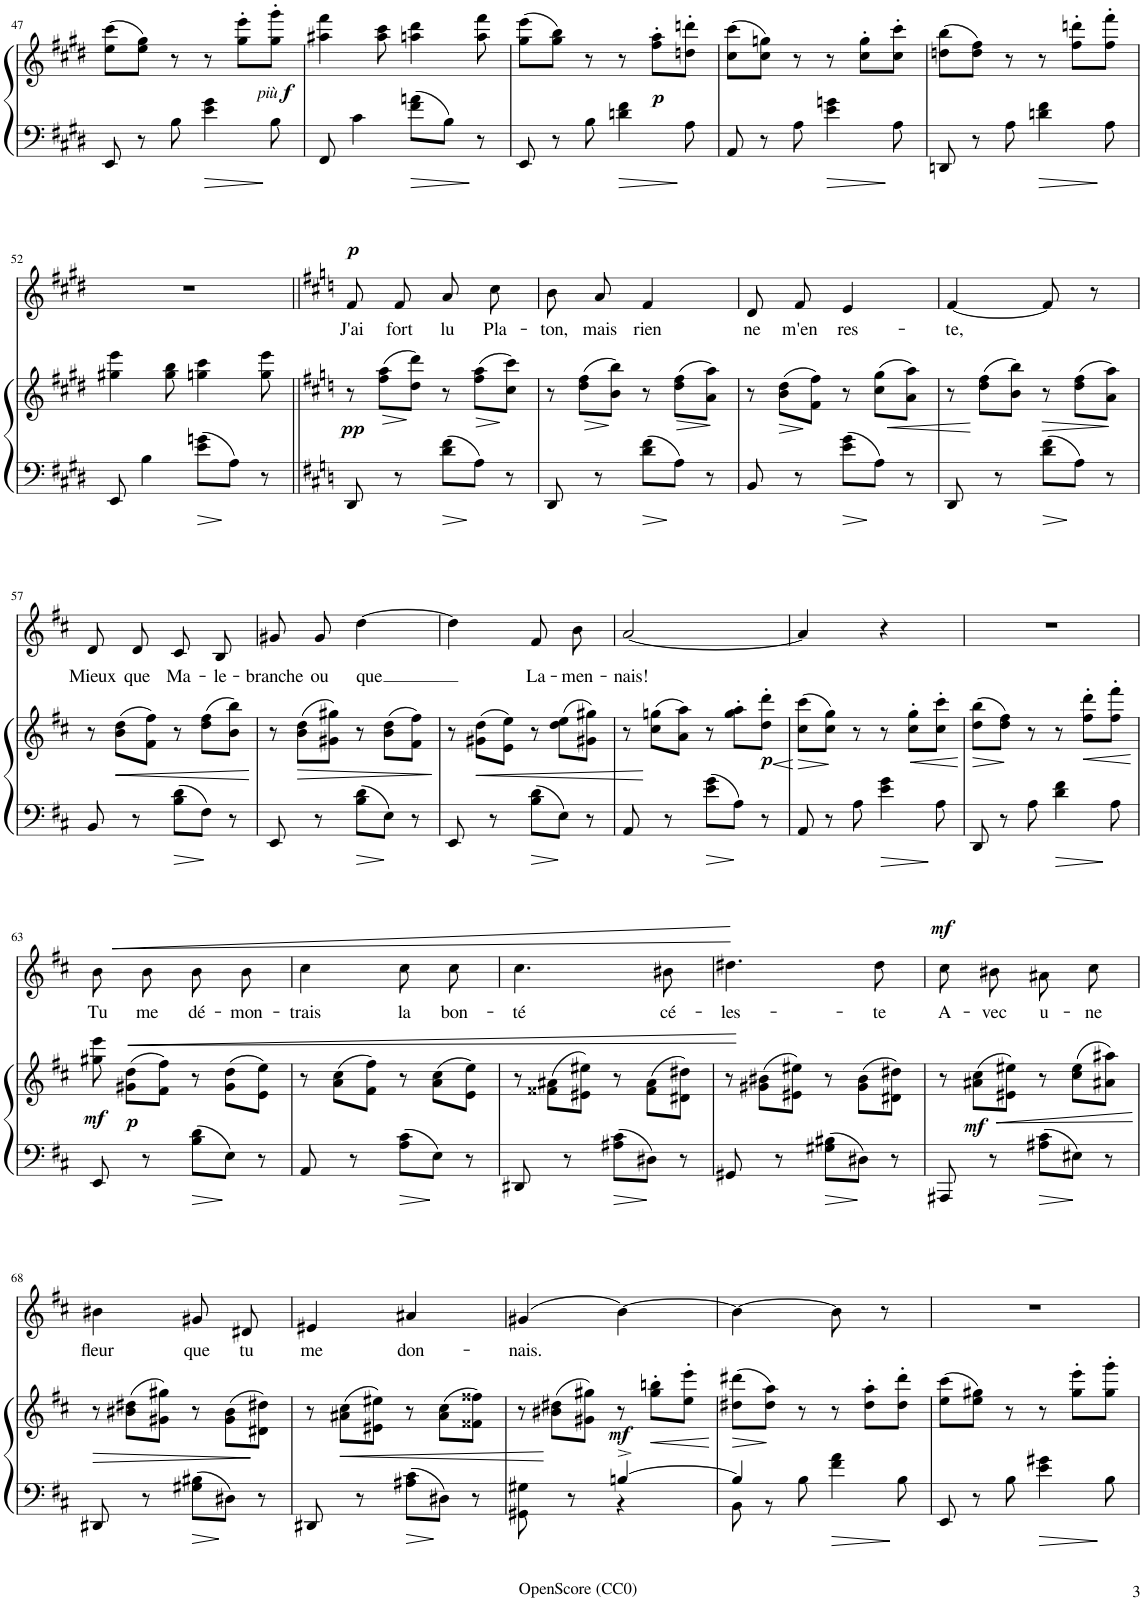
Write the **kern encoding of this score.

**kern	**kern	**dynam	**kern	**text	**dynam
*part2	*part2	*part2	*part1	*part1	*part1
*staff3	*staff2	*staff2/3	*staff1	*staff1	*staff1
*I"Piano	*	*	*I"Voice	*	*
*I'Pno	*	*	*	*	*
!!LO:PB:g=z
*clefF4	*clefG2	*	*clefG2	*	*
*k[f#c#g#d#]	*k[f#c#g#d#]	*	*k[f#c#g#d#]	*	*
*M2/4	*M2/4	*	*M2/4	*	*
=47	=47	=47	=47	=47	=47
12EE/	(12ee\ 12ccc#\L	.	2r	.	.
12r	12ee\ 12gg#\J)	.	.	.	.
12B\	12r	.	.	.	.
6e\ 6g#\	12r	.	.	.	.
.	12gg#\' 12eee\'L	.	.	.	.
!	!	!LO:DY:b	!	!	!
!	!	!LO:DY:n=1:b	!	!	!
12B\	12gg#\' 12ggg#\'J	other-dynamics f	.	.	.
=48	=48	=48	=48	=48	=48
12FF#/	6aa#X\ 6fff#\	.	2r	.	.
6c#\	.	.	.	.	.
.	12aa#\ 12ccc#\	.	.	.	.
12f#\ 12an\L	6aan\ 6ddd#\	.	.	.	.
12B\J	.	.	.	.	.
12r	12aa\ 12fff#\	.	.	.	.
=49	=49	=49	=49	=49	=49
12EE/	(12gg#\ 12eee\L	.	2r	.	.
12r	12gg#\ 12bb\J)	.	.	.	.
12B\	12r	.	.	.	.
6dn\ 6f#\	12r	.	.	.	.
!	!	!LO:DY:b	!	!	!
.	12ff#\' 12aa\'L	p	.	.	.
12A\	12ddn\' 12dddn\'J	.	.	.	.
=50	=50	=50	=50	=50	=50
12AA/	(12cc#\ 12ccc#\L	.	2r	.	.
12r	12cc#\ 12ggn\J)	.	.	.	.
12A\	12r	.	.	.	.
6e\ 6gn\	12r	.	.	.	.
.	12cc#\' 12gg\'L	.	.	.	.
12A\	12cc#\' 12ccc#\'J	.	.	.	.
=51	=51	=51	=51	=51	=51
12DDn/	(12ddn\ 12bb\L	.	2r	.	.
12r	12dd\ 12ff#\J)	.	.	.	.
12A\	12r	.	.	.	.
6dn\ 6f#\	12r	.	.	.	.
.	12ff#\' 12dddn\'L	.	.	.	.
12A\	12ff#\' 12fff#\'J	.	.	.	.
!!LO:LB:g=z
=52	=52	=52	=52	=52	=52
12EE/	6gg#X\ 6eee\	.	2r	.	.
6B\	.	.	.	.	.
.	12gg#\ 12bb\	.	.	.	.
12e\ 12gn\L	6ggn\ 6ccc#\	.	.	.	.
12A\J	.	.	.	.	.
12r	12gg\ 12eee\	.	.	.	.
=53||	=53||	=53||	=53||	=53||	=53||
*k[f#c#]	*k[f#c#]	*	*k[f#c#]	*	*
!	!	!LO:DY:b	!	!LO:LY:b	!LO:DY:a
8DD/	12r	pp	8f#/L	J'ai	p
!	!	!LO:HP:b	!	!	!
.	(12ff#\ 12aa\L	>	.	.	.
!	!	!	!	!LO:LY:b	!
8r	.	.	8f#/J	fort	.
.	12dd\ 12ddd\J)	]	.	.	.
!	!	!	!	!LO:LY:b	!
12d\ 12f#\L	12r	.	8a\L	lu	.
!	!	!LO:HP:b	!	!	!
12A\J	(12ff#\ 12aa\L	>	.	.	.
!	!	!	!	!LO:LY:b	!
.	.	.	8cc#\J	Pla-	.
12r	12cc#\ 12ccc#\J)	]	.	.	.
=54	=54	=54	=54	=54	=54
!	!	!	!	!LO:LY:b	!
8DD/	12r	.	8b/L	-ton,	.
!	!	!LO:HP:b	!	!	!
.	(12dd\ 12ff#\L	>	.	.	.
!	!	!	!	!LO:LY:b	!
8r	.	.	8a/J	mais	.
.	12b\ 12bb\J)	]	.	.	.
!	!	!	!	!LO:LY:b	!
12d\ 12f#\L	12r	.	4f#/	rien	.
!	!	!LO:HP:b	!	!	!
12A\J	(12dd\ 12ff#\L	>	.	.	.
12r	12a\ 12aa\J)	]	.	.	.
=55	=55	=55	=55	=55	=55
!	!	!	!	!LO:LY:b	!
8BB/	12r	.	8d/L	ne	.
!	!	!LO:HP:b	!	!	!
.	(12b\ 12dd\L	>	.	.	.
!	!	!	!	!LO:LY:b	!
8r	.	.	8f#/J	m'en	.
.	12f#\ 12ff#\J)	]	.	.	.
!	!	!	!	!LO:LY:b	!
12e\ 12g\L	12r	.	4e/	res-	.
!	!	!LO:HP:b	!	!	!
12A\J	(12cc#\ 12gg\L	<	.	.	.
12r	12a\ 12aa\J)	.	.	.	.
=56	=56	=56	=56	=56	=56
!	!	!	!	!LO:LY:b	!
8DD/	12r	.	[4f#/	-te,	.
.	(12dd\ 12ff#\L	[	.	.	.
8r	.	.	.	.	.
.	12b\ 12bb\J)	.	.	.	.
!	!	!LO:HP:b	!	!	!
12d\ 12f#\L	12r	>	8f#/]	.	.
12A\J	(12dd\ 12ff#\L	.	.	.	.
.	.	.	8r	.	.
12r	12a\ 12aa\J)	]	.	.	.
!!LO:LB:g=z
=57	=57	=57	=57	=57	=57
!	!	!	!	!LO:LY:b	!
8BB/	12r	.	8d/L	Mieux	.
!	!	!LO:HP:b	!	!	!
.	(12b\ 12dd\L	<	.	.	.
!	!	!	!	!LO:LY:b	!
8r	.	.	8d/J	que	.
.	12f#\ 12ff#\J)	.	.	.	.
!	!	!	!	!LO:LY:b	!
12B\ 12d\L	12r	.	8c#/L	Ma-	.
12F#\J	(12dd\ 12ff#\L	.	.	.	.
!	!	!	!	!LO:LY:b	!
.	.	.	8B/J	-le-	.
12r	12b\ 12bb\J)	.	.	.	.
.	.	[	.	.	.
=58	=58	=58	=58	=58	=58
!	!	!	!	!LO:LY:b	!
8EE/	12r	.	8g#X/L	-branche	.
!	!	!LO:HP:b	!	!	!
.	(12b\ 12dd\L	>	.	.	.
!	!	!	!	!LO:LY:b	!
8r	.	.	8g#/J	ou	.
.	12g#X\ 12gg#X\J)	.	.	.	.
!	!	!	!	!LO:LY:b	!
12B\ 12d\L	12r	.	[4dd\	que	.
12E\J	(12b\ 12dd\L	.	.	.	.
12r	12f#\ 12ff#\J)	.	.	.	.
.	.	]	.	.	.
=59	=59	=59	=59	=59	=59
8EE/	12r	.	4dd\]	.	.
!	!	!LO:HP:b	!	!	!
.	(12g#X\ 12dd\L	<	.	.	.
8r	.	.	.	.	.
.	12e\ 12ee\J)	.	.	.	.
!	!	!	!	!LO:LY:b	!
12B\ 12d\L	12r	.	8f#/L	La-	.
12E\J	(12dd\ 12ee\L	.	.	.	.
!	!	!	!	!LO:LY:b	!
.	.	.	8b/J	-men-	.
12r	12g#X\ 12gg#X\J)	.	.	.	.
=60	=60	=60	=60	=60	=60
!	!	!	!	!LO:LY:b	!
8AA/	12r	.	[2a/	-nais!	.
.	(12cc#\ 12ggn\L	[	.	.	.
8r	.	.	.	.	.
.	12a\ 12aa\J)	.	.	.	.
12e\ 12g\L	12r	.	.	.	.
12A\J	12gg\' 12aa\'L	.	.	.	.
!	!	!LO:HP:b	!	!	!
!	!	!LO:DY:n=1:b	!	!	!
12r	12dd\' 12ddd\'J	< p	.	.	.
.	.	[	.	.	.
=61	=61	=61	=61	=61	=61
!	!	!LO:HP:b	!	!	!
12AA/	(12cc#\ 12ccc#\L	>	4a/]	.	.
12r	12cc#\ 12gg\J)	]	.	.	.
12A\	12r	.	.	.	.
6e\ 6g\	12r	.	4r	.	.
!	!	!LO:HP:b	!	!	!
.	12cc#\' 12gg\'L	<	.	.	.
12A\	12cc#\' 12ccc#\'J	.	.	.	.
.	.	[	.	.	.
=62	=62	=62	=62	=62	=62
!	!	!LO:HP:b	!	!	!
12DD/	(12dd\ 12bb\L	>	2r	.	.
12r	12dd\ 12ff#\J)	]	.	.	.
12A\	12r	.	.	.	.
6d\ 6f#\	12r	.	.	.	.
!	!	!LO:HP:b	!	!	!
.	12ff#\' 12ddd\'L	<	.	.	.
12A\	12ff#\' 12fff#\'J	.	.	.	.
.	.	[	.	.	.
!!LO:LB:g=z
=63	=63	=63	=63	=63	=63
!	!	!LO:DY:b	!	!LO:LY:b	!LO:HP:b
8EE/	12gg#X\ 12eee\	mf	8b\L	Tu	<
!	!	!LO:HP:b	!	!	!
!	!	!LO:DY:n=1:b	!	!	!
.	(12g#X\ 12dd\L	< p	.	.	.
!	!	!	!	!LO:LY:b	!
8r	.	.	8b\J	me	.
.	12f#\ 12ff#\J)	.	.	.	.
!	!	!	!	!LO:LY:b	!
12B\ 12d\L	12r	.	8b\L	dé-	.
12E\J	(12g#\ 12dd\L	.	.	.	.
!	!	!	!	!LO:LY:b	!
.	.	.	8b\J	-mon-	.
12r	12e\ 12ee\J)	.	.	.	.
=64	=64	=64	=64	=64	=64
!	!	!	!	!LO:LY:b	!
8AA/	12r	.	4cc#\	-trais	.
.	(12a\ 12cc#\L	.	.	.	.
8r	.	.	.	.	.
.	12f#\ 12ff#\J)	.	.	.	.
!	!	!	!	!LO:LY:b	!
12A\ 12c#\L	12r	.	8cc#\L	la	.
12E\J	(12a\ 12cc#\L	.	.	.	.
!	!	!	!	!LO:LY:b	!
.	.	.	8cc#\J	bon-	.
12r	12e\ 12ee\J)	.	.	.	.
=65	=65	=65	=65	=65	=65
!	!	!	!	!LO:LY:b	!
8DD#X/	12r	.	4.cc#\	-té	.
.	(12f##X\ 12a#X\L	.	.	.	.
8r	.	.	.	.	.
.	12e#X\ 12ee#X\J)	.	.	.	.
12A#X\ 12c#\L	12r	.	.	.	.
12D#X\J	(12f##\ 12a#\L	.	.	.	.
!	!	!	!	!LO:LY:b	!
.	.	.	8b#X\	cé-	.
12r	12d#X\ 12dd#X\J)	.	.	.	.
.	.	[	.	.	[
=66	=66	=66	=66	=66	=66
!	!	!	!	!LO:LY:b	!
8GG#X/	12r	.	4.dd#X\	-les-	.
.	(12g#X\ 12b#X\L	.	.	.	.
8r	.	.	.	.	.
.	12e#X\ 12ee#X\J)	.	.	.	.
12G#X\ 12B#X\L	12r	.	.	.	.
12D#X\J	(12g#\ 12b#\L	.	.	.	.
!	!	!	!	!LO:LY:b	!
.	.	.	8dd#\	-te	.
12r	12d#X\ 12dd#X\J)	.	.	.	.
=67	=67	=67	=67	=67	=67
!	!	!	!	!LO:LY:b	!LO:DY:a
8AAA#X/	12r	.	8cc#\L	A-	mf
!	!	!LO:DY:b	!	!	!
.	(12a#X\ 12cc#\L	mf	.	.	.
!	!	!	!	!LO:LY:b	!
8r	.	.	8b#X\J	-vec	.
!	!	!LO:HP:b	!	!	!
.	12e#X\ 12ee#X\J)	<	.	.	.
!	!	!	!	!LO:LY:b	!
12A#X\ 12c#\L	12r	.	8a#X\L	u-	.
12E#X\J	(12cc#\ 12ee#\L	.	.	.	.
!	!	!	!	!LO:LY:b	!
.	.	.	8cc#\J	-ne	.
12r	12a#X\ 12aa#X\J)	.	.	.	.
.	.	[	.	.	.
!!LO:LB:g=z
=68	=68	=68	=68	=68	=68
!	!	!LO:HP:b	!	!LO:LY:b	!
8DD#X/	12r	>	4b#X\	fleur	.
.	(12b#X\ 12dd#X\L	.	.	.	.
8r	.	.	.	.	.
.	12g#X\ 12gg#X\J)	.	.	.	.
!	!	!	!	!LO:LY:b	!
12G#X\ 12B#X\L	12r	.	8g#X/L	que	.
12D#X\J	(12g#\ 12b#\L	.	.	.	.
!	!	!	!	!LO:LY:b	!
.	.	.	8d#X/J	tu	.
12r	12d#X\ 12dd#X\J)	]	.	.	.
=69	=69	=69	=69	=69	=69
!	!	!	!	!LO:LY:b	!
8DD#X/	12r	.	4e#X/	me	.
!	!	!LO:HP:b	!	!	!
.	(12a#X\ 12cc#\L	<	.	.	.
8r	.	.	.	.	.
.	12e#X\ 12ee#X\J)	.	.	.	.
!	!	!	!	!LO:LY:b	!
12A#X\ 12c#\L	12r	.	4a#X/	don-	.
12D#X\J	(12a#\ 12cc#\L	.	.	.	.
12r	12f##X\ 12ff##X\J)	.	.	.	.
=70	=70	=70	=70	=70	=70
*^	*	*	*	*	*
!	!	!	!	!	!LO:LY:b	!
8GG#X\ 8G#X\	4ryy	12r	.	(4g#X/	-nais.	.
.	.	(12b#X\ 12dd#X\L	[	.	.	.
8r	.	.	.	.	.	.
.	.	12g#X\ 12gg#X\J)	.	.	.	.
!	!	!	!LO:DY:b	!	!	!
[4Bn^/	4r	12r	mf	[4b\)	.	.
!	!	!	!LO:HP:b	!	!	!
.	.	12gg#\' 12bbn\'L	<	.	.	.
.	.	12ee\' 12eee\'J	.	.	.	.
*v	*v	*	*	*	*	*
.	.	[	.	.	.
=71	=71	=71	=71	=71	=71
*^	*	*	*	*	*
!	!	!	!LO:HP:b	!	!	!
4B/]	12BB\	(12dd#X\ 12ddd#X\L	>	4b\_	.	.
.	12r	12dd#\ 12aa\J)	]	.	.	.
.	12B\	12r	.	.	.	.
4ryy	6f#\ 6a\	12r	.	8b\]	.	.
.	.	12dd#\' 12aa\'L	.	.	.	.
.	.	.	.	8r	.	.
.	12B\	12dd#\' 12ddd#\'J	.	.	.	.
*v	*v	*	*	*	*	*
=72	=72	=72	=72	=72	=72
12EE/	(12ee\ 12ccc#\L	.	2r	.	.
12r	12ee\ 12gg#X\J)	.	.	.	.
12B\	12r	.	.	.	.
6e\ 6g#X\	12r	.	.	.	.
.	12gg#\' 12eee\'L	.	.	.	.
12B\	12gg#\' 12ggg\'J	.	.	.	.
=	=	=	=	=	=
*-	*-	*-	*-	*-	*-
